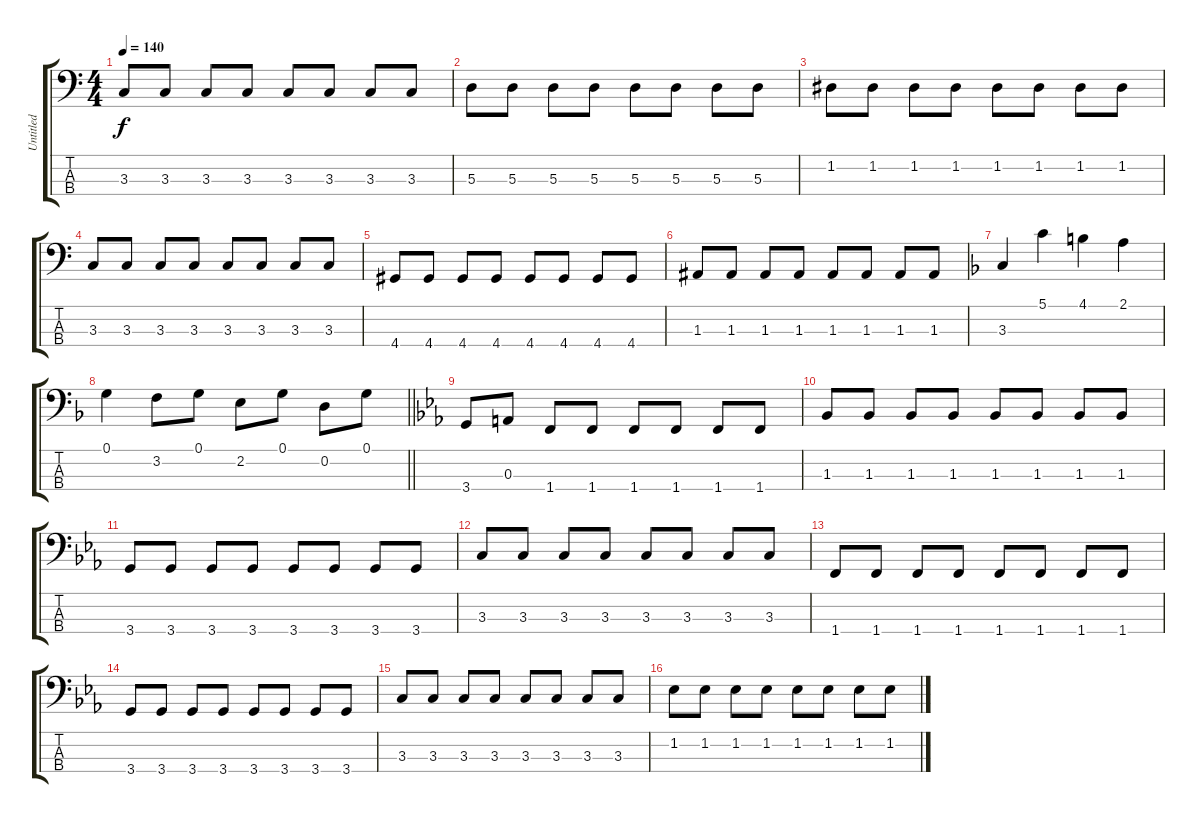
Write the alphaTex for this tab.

\track ("Untitled" "Untitled") {instrument electricbasspick}
\staff {score tabs}
\tuning (G2 D2 A1 E1) {hide}
\ts (4 4)
\tempo 140
\clef f4
\ks c
3.3.8{dy f} 3.3.8 3.3.8 3.3.8 3.3.8 3.3.8 3.3.8 3.3.8 |
5.3.8 5.3.8 5.3.8 5.3.8 5.3.8 5.3.8 5.3.8 5.3.8 |
1.2.8 1.2.8 1.2.8 1.2.8 1.2.8 1.2.8 1.2.8 1.2.8 |
3.3.8 3.3.8 3.3.8 3.3.8 3.3.8 3.3.8 3.3.8 3.3.8 |
4.4.8 4.4.8 4.4.8 4.4.8 4.4.8 4.4.8 4.4.8 4.4.8 |
1.3.8 1.3.8 1.3.8 1.3.8 1.3.8 1.3.8 1.3.8 1.3.8 |
\ks f
3.3.4 5.1.4 4.1.4 2.1.4 |
\barLineRight lightlight
0.1.4 3.2.8 0.1.8 2.2.8 0.1.8 0.2.8 0.1.8 |
\ks eb
3.4.8 0.3.8 1.4.8 1.4.8 1.4.8 1.4.8 1.4.8 1.4.8 |
1.3.8 1.3.8 1.3.8 1.3.8 1.3.8 1.3.8 1.3.8 1.3.8 |
3.4.8 3.4.8 3.4.8 3.4.8 3.4.8 3.4.8 3.4.8 3.4.8 |
3.3.8 3.3.8 3.3.8 3.3.8 3.3.8 3.3.8 3.3.8 3.3.8 |
1.4.8 1.4.8 1.4.8 1.4.8 1.4.8 1.4.8 1.4.8 1.4.8 |
3.4.8 3.4.8 3.4.8 3.4.8 3.4.8 3.4.8 3.4.8 3.4.8 |
3.3.8 3.3.8 3.3.8 3.3.8 3.3.8 3.3.8 3.3.8 3.3.8 |
1.2.8 1.2.8 1.2.8 1.2.8 1.2.8 1.2.8 1.2.8 1.2.8
